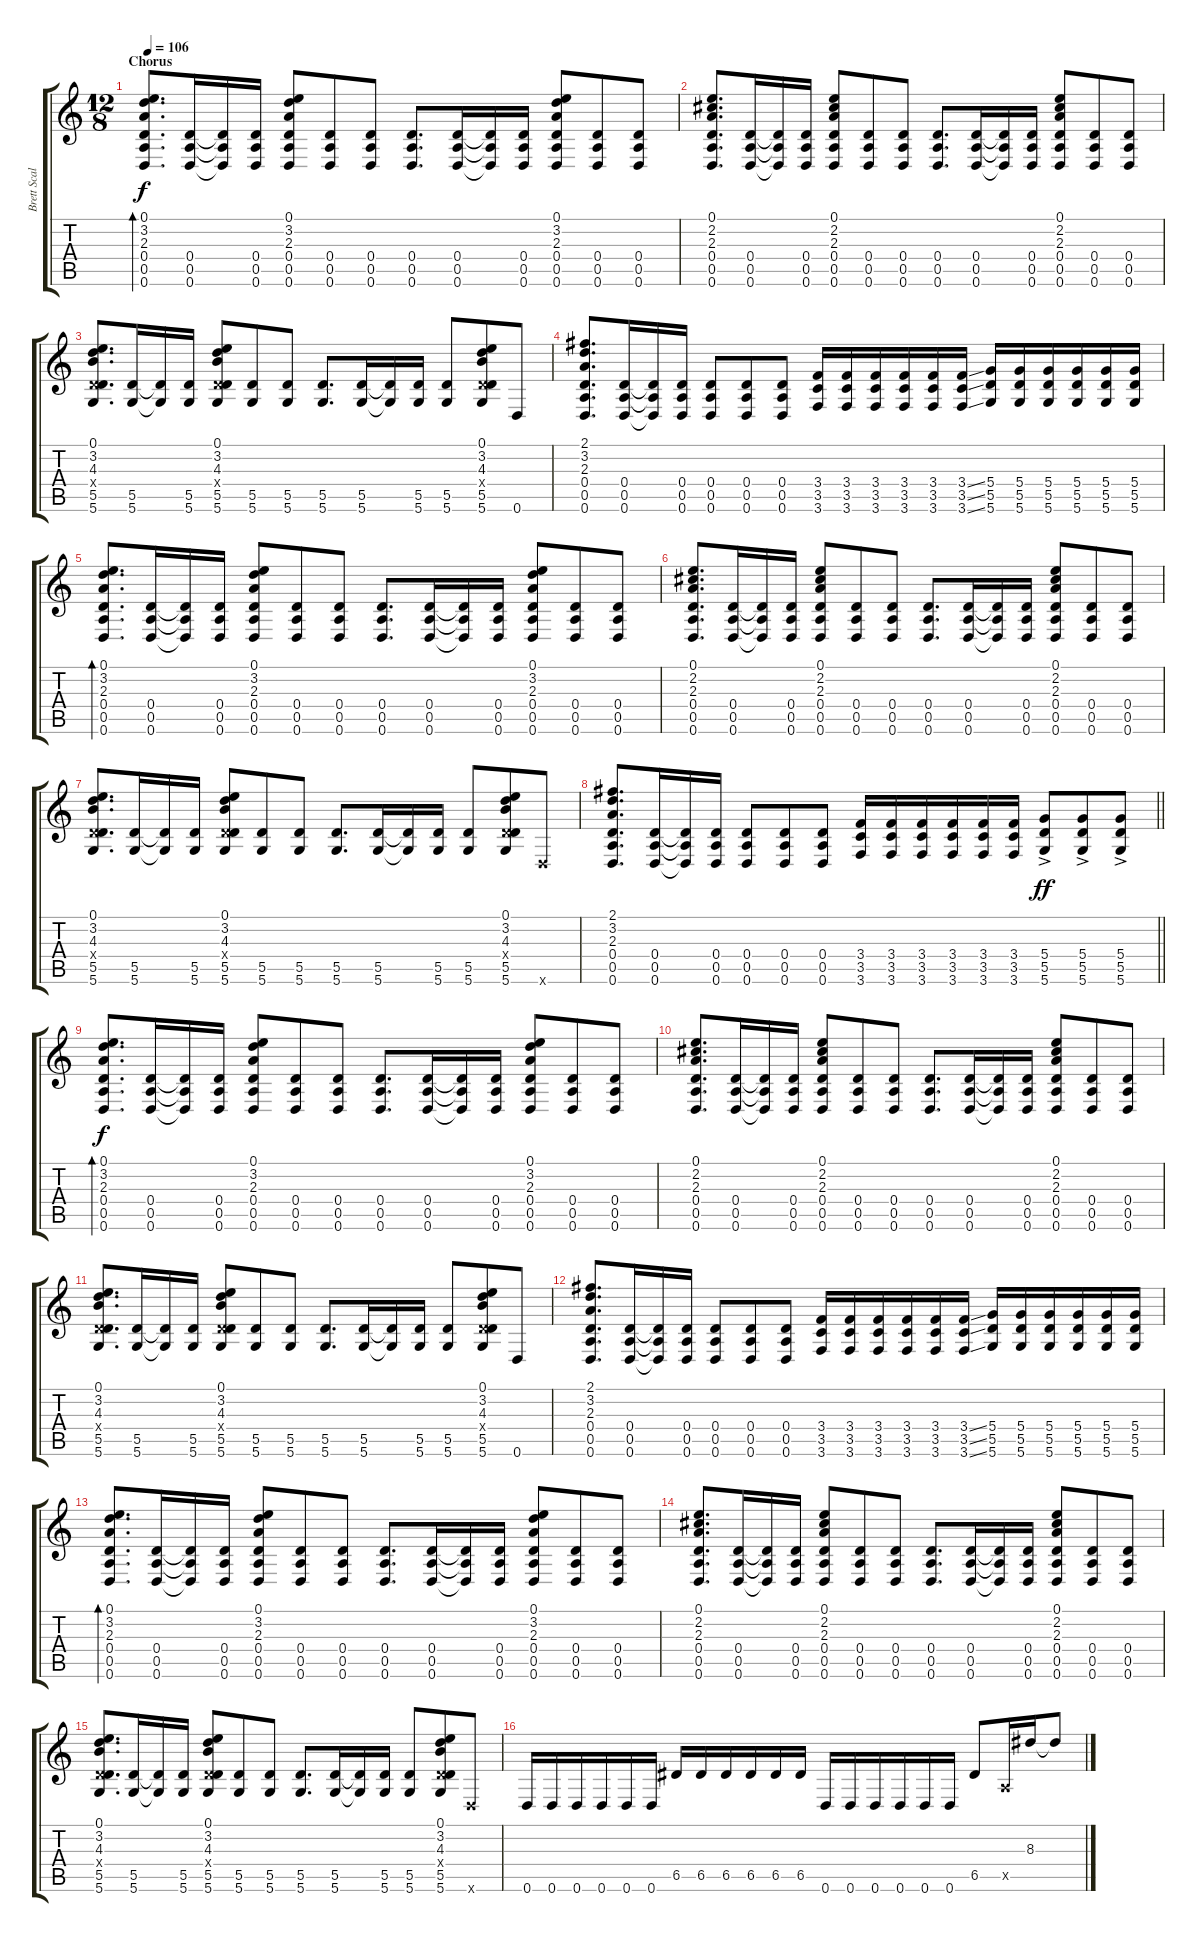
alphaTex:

\track ("Brett Scallions (Rhythm Guitar)" "Brett Scal") {instrument distortionguitar}
\staff {score tabs}
\tuning (E4 B3 G3 D3 A2 D2) {hide}
\ts (12 8)
\section ("" "Chorus")
\tempo 106
\clef g2
\ks c
(0.1 3.2 2.3 0.4 0.5 0.6).8{d bd 120 dy f volume 10} (0.4 0.5 0.6).16 (0.4{t} 0.5{t} 0.6{t}).16 (0.4 0.5 0.6).16 (0.1 3.2 2.3 0.4 0.5 0.6).8 (0.4 0.5 0.6).8 (0.4 0.5 0.6).8 (0.4 0.5 0.6).8{d} (0.4 0.5 0.6).16 (0.4{t} 0.5{t} 0.6{t}).16 (0.4 0.5 0.6).16 (0.1 3.2 2.3 0.4 0.5 0.6).8 (0.4 0.5 0.6).8 (0.4 0.5 0.6).8 |
(0.1 2.2 2.3 0.4 0.5 0.6).8{d} (0.4 0.5 0.6).16 (0.4{t} 0.5{t} 0.6{t}).16 (0.4 0.5 0.6).16 (0.1 2.2 2.3 0.4 0.5 0.6).8 (0.4 0.5 0.6).8 (0.4 0.5 0.6).8 (0.4 0.5 0.6).8{d} (0.4 0.5 0.6).16 (0.4{t} 0.5{t} 0.6{t}).16 (0.4 0.5 0.6).16 (0.1 2.2 2.3 0.4 0.5 0.6).8 (0.4 0.5 0.6).8 (0.4 0.5 0.6).8 |
(0.1 3.2 4.3 0.4{x} 5.5 5.6).8{d} (5.5 5.6).16 (5.5{t} 5.6{t}).16 (5.5 5.6).16 (0.1 3.2 4.3 0.4{x} 5.5 5.6).8 (5.5 5.6).8 (5.5 5.6).8 (5.5 5.6).8{d} (5.5 5.6).16 (5.5{t} 5.6{t}).16 (5.5 5.6).16 (5.5 5.6).8 (0.1 3.2 4.3 0.4{x} 5.5 5.6).8 0.6.8 |
(2.1 3.2 2.3 0.4 0.5 0.6).8{d} (0.4 0.5 0.6).16 (0.4{t} 0.5{t} 0.6{t}).16 (0.4 0.5 0.6).16 (0.4 0.5 0.6).8 (0.4 0.5 0.6).8 (0.4 0.5 0.6).8 (3.4 3.5 3.6).16 (3.4 3.5 3.6).16 (3.4 3.5 3.6).16 (3.4 3.5 3.6).16 (3.4 3.5 3.6).16 (3.4{ss} 3.5{ss} 3.6{ss}).16 (5.4 5.5 5.6).16 (5.4 5.5 5.6).16 (5.4 5.5 5.6).16 (5.4 5.5 5.6).16 (5.4 5.5 5.6).16 (5.4 5.5 5.6).16 |
(0.1 3.2 2.3 0.4 0.5 0.6).8{d bd 120} (0.4 0.5 0.6).16 (0.4{t} 0.5{t} 0.6{t}).16 (0.4 0.5 0.6).16 (0.1 3.2 2.3 0.4 0.5 0.6).8 (0.4 0.5 0.6).8 (0.4 0.5 0.6).8 (0.4 0.5 0.6).8{d} (0.4 0.5 0.6).16 (0.4{t} 0.5{t} 0.6{t}).16 (0.4 0.5 0.6).16 (0.1 3.2 2.3 0.4 0.5 0.6).8 (0.4 0.5 0.6).8 (0.4 0.5 0.6).8 |
(0.1 2.2 2.3 0.4 0.5 0.6).8{d} (0.4 0.5 0.6).16 (0.4{t} 0.5{t} 0.6{t}).16 (0.4 0.5 0.6).16 (0.1 2.2 2.3 0.4 0.5 0.6).8 (0.4 0.5 0.6).8 (0.4 0.5 0.6).8 (0.4 0.5 0.6).8{d} (0.4 0.5 0.6).16 (0.4{t} 0.5{t} 0.6{t}).16 (0.4 0.5 0.6).16 (0.1 2.2 2.3 0.4 0.5 0.6).8 (0.4 0.5 0.6).8 (0.4 0.5 0.6).8 |
(0.1 3.2 4.3 0.4{x} 5.5 5.6).8{d} (5.5 5.6).16 (5.5{t} 5.6{t}).16 (5.5 5.6).16 (0.1 3.2 4.3 0.4{x} 5.5 5.6).8 (5.5 5.6).8 (5.5 5.6).8 (5.5 5.6).8{d} (5.5 5.6).16 (5.5{t} 5.6{t}).16 (5.5 5.6).16 (5.5 5.6).8 (0.1 3.2 4.3 0.4{x} 5.5 5.6).8 0.6{x}.8 |
\barLineRight lightlight
(2.1 3.2 2.3 0.4 0.5 0.6).8{d} (0.4 0.5 0.6).16 (0.4{t} 0.5{t} 0.6{t}).16 (0.4 0.5 0.6).16 (0.4 0.5 0.6).8 (0.4 0.5 0.6).8 (0.4 0.5 0.6).8 (3.4 3.5 3.6).16 (3.4 3.5 3.6).16 (3.4 3.5 3.6).16 (3.4 3.5 3.6).16 (3.4 3.5 3.6).16 (3.4 3.5 3.6).16 (5.4{ac} 5.5{ac} 5.6{ac}).8{dy ff} (5.4{ac} 5.5{ac} 5.6{ac}).8 (5.4{ac} 5.5{ac} 5.6{ac}).8 |
(0.1 3.2 2.3 0.4 0.5 0.6).8{d bd 120 dy f volume 10} (0.4 0.5 0.6).16 (0.4{t} 0.5{t} 0.6{t}).16 (0.4 0.5 0.6).16 (0.1 3.2 2.3 0.4 0.5 0.6).8 (0.4 0.5 0.6).8 (0.4 0.5 0.6).8 (0.4 0.5 0.6).8{d} (0.4 0.5 0.6).16 (0.4{t} 0.5{t} 0.6{t}).16 (0.4 0.5 0.6).16 (0.1 3.2 2.3 0.4 0.5 0.6).8 (0.4 0.5 0.6).8 (0.4 0.5 0.6).8 |
(0.1 2.2 2.3 0.4 0.5 0.6).8{d} (0.4 0.5 0.6).16 (0.4{t} 0.5{t} 0.6{t}).16 (0.4 0.5 0.6).16 (0.1 2.2 2.3 0.4 0.5 0.6).8 (0.4 0.5 0.6).8 (0.4 0.5 0.6).8 (0.4 0.5 0.6).8{d} (0.4 0.5 0.6).16 (0.4{t} 0.5{t} 0.6{t}).16 (0.4 0.5 0.6).16 (0.1 2.2 2.3 0.4 0.5 0.6).8 (0.4 0.5 0.6).8 (0.4 0.5 0.6).8 |
(0.1 3.2 4.3 0.4{x} 5.5 5.6).8{d} (5.5 5.6).16 (5.5{t} 5.6{t}).16 (5.5 5.6).16 (0.1 3.2 4.3 0.4{x} 5.5 5.6).8 (5.5 5.6).8 (5.5 5.6).8 (5.5 5.6).8{d} (5.5 5.6).16 (5.5{t} 5.6{t}).16 (5.5 5.6).16 (5.5 5.6).8 (0.1 3.2 4.3 0.4{x} 5.5 5.6).8 0.6.8 |
(2.1 3.2 2.3 0.4 0.5 0.6).8{d} (0.4 0.5 0.6).16 (0.4{t} 0.5{t} 0.6{t}).16 (0.4 0.5 0.6).16 (0.4 0.5 0.6).8 (0.4 0.5 0.6).8 (0.4 0.5 0.6).8 (3.4 3.5 3.6).16 (3.4 3.5 3.6).16 (3.4 3.5 3.6).16 (3.4 3.5 3.6).16 (3.4 3.5 3.6).16 (3.4{ss} 3.5{ss} 3.6{ss}).16 (5.4 5.5 5.6).16 (5.4 5.5 5.6).16 (5.4 5.5 5.6).16 (5.4 5.5 5.6).16 (5.4 5.5 5.6).16 (5.4 5.5 5.6).16 |
(0.1 3.2 2.3 0.4 0.5 0.6).8{d bd 120} (0.4 0.5 0.6).16 (0.4{t} 0.5{t} 0.6{t}).16 (0.4 0.5 0.6).16 (0.1 3.2 2.3 0.4 0.5 0.6).8 (0.4 0.5 0.6).8 (0.4 0.5 0.6).8 (0.4 0.5 0.6).8{d} (0.4 0.5 0.6).16 (0.4{t} 0.5{t} 0.6{t}).16 (0.4 0.5 0.6).16 (0.1 3.2 2.3 0.4 0.5 0.6).8 (0.4 0.5 0.6).8 (0.4 0.5 0.6).8 |
(0.1 2.2 2.3 0.4 0.5 0.6).8{d} (0.4 0.5 0.6).16 (0.4{t} 0.5{t} 0.6{t}).16 (0.4 0.5 0.6).16 (0.1 2.2 2.3 0.4 0.5 0.6).8 (0.4 0.5 0.6).8 (0.4 0.5 0.6).8 (0.4 0.5 0.6).8{d} (0.4 0.5 0.6).16 (0.4{t} 0.5{t} 0.6{t}).16 (0.4 0.5 0.6).16 (0.1 2.2 2.3 0.4 0.5 0.6).8 (0.4 0.5 0.6).8 (0.4 0.5 0.6).8 |
(0.1 3.2 4.3 0.4{x} 5.5 5.6).8{d} (5.5 5.6).16 (5.5{t} 5.6{t}).16 (5.5 5.6).16 (0.1 3.2 4.3 0.4{x} 5.5 5.6).8 (5.5 5.6).8 (5.5 5.6).8 (5.5 5.6).8{d} (5.5 5.6).16 (5.5{t} 5.6{t}).16 (5.5 5.6).16 (5.5 5.6).8 (0.1 3.2 4.3 0.4{x} 5.5 5.6).8 0.6{x}.8 |
0.6.16{volume 14} 0.6.16 0.6.16 0.6.16 0.6.16 0.6.16 6.5.16 6.5.16 6.5.16 6.5.16 6.5.16 6.5.16 0.6.16 0.6.16 0.6.16 0.6.16 0.6.16 0.6.16 6.5.8 0.5{x}.16 8.3.16 8.3{t}.8
